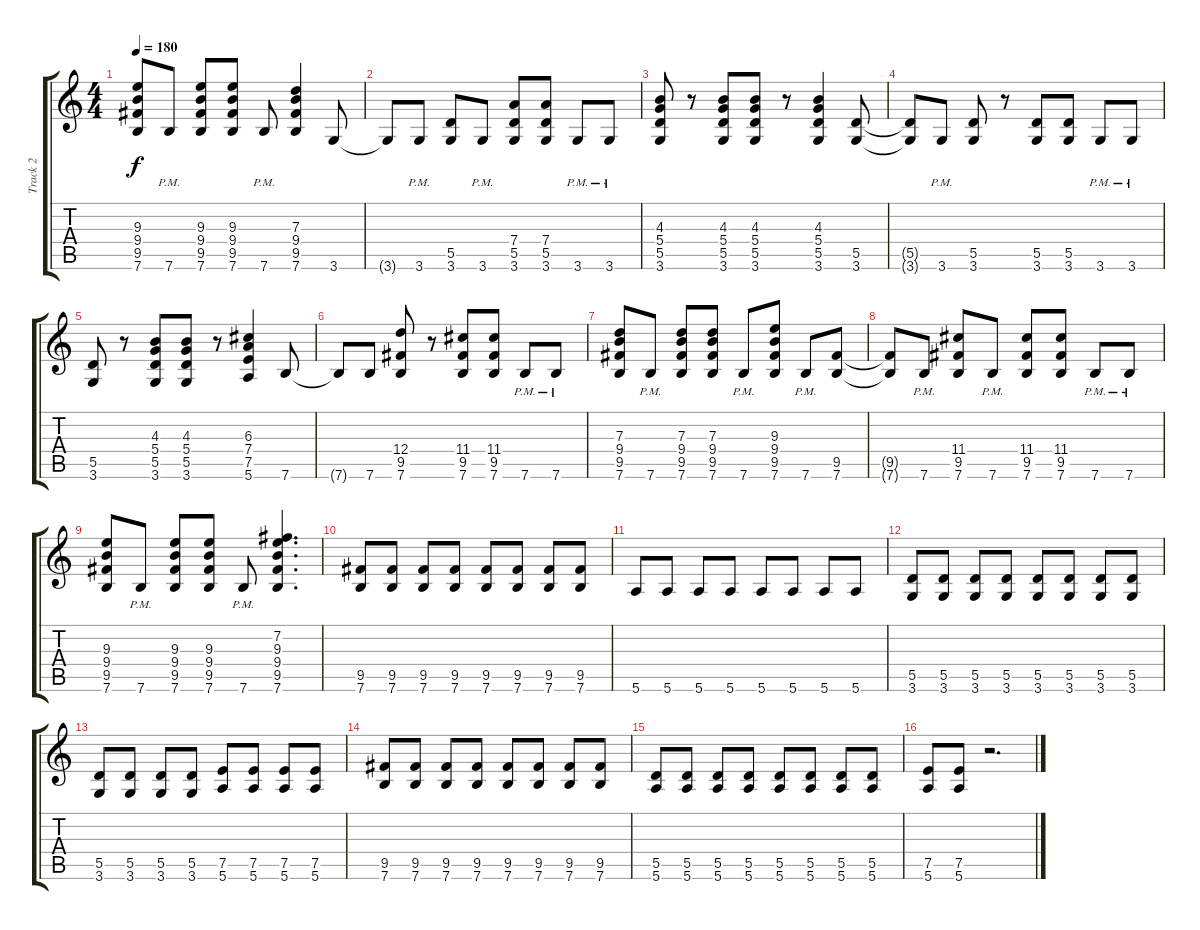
\track ("Track 2" "Track 2") {instrument distortionguitar}
\staff {score tabs}
\tuning (E4 B3 G3 D3 A2 E2) {hide}
\ts (4 4)
\tempo 180
\clef g2
\ks c
(9.3 9.4 9.5 7.6).8{dy f} 7.6{pm}.8 (9.3 9.4 9.5 7.6).8 (9.3 9.4 9.5 7.6).8 7.6{pm}.8 (7.3 9.4 9.5 7.6).4 3.6.8 |
3.6{t}.8 3.6{pm}.8 (5.5 3.6).8 3.6{pm}.8 (7.4 5.5 3.6).8 (7.4 5.5 3.6).8 3.6{pm}.8 3.6{pm}.8 |
(4.3 5.4 5.5 3.6).8 r.8 (4.3 5.4 5.5 3.6).8 (4.3 5.4 5.5 3.6).8 r.8 (4.3 5.4 5.5 3.6).4 (5.5 3.6).8 |
(5.5{t} 3.6{t}).8 3.6{pm}.8 (5.5 3.6).8 r.8 (5.5 3.6).8 (5.5 3.6).8 3.6{pm}.8 3.6{pm}.8 |
(5.5 3.6).8 r.8 (4.3 5.4 5.5 3.6).8 (4.3 5.4 5.5 3.6).8 r.8 (6.3 7.4 7.5 5.6).4 7.6.8 |
7.6{t}.8 7.6.8 (12.4 9.5 7.6).8 r.8 (11.4 9.5 7.6).8 (11.4 9.5 7.6).8 7.6{pm}.8 7.6{pm}.8 |
(7.3 9.4 9.5 7.6).8 7.6{pm}.8 (7.3 9.4 9.5 7.6).8 (7.3 9.4 9.5 7.6).8 7.6{pm}.8 (9.3 9.4 9.5 7.6).8 7.6{pm}.8 (9.5 7.6).8 |
(9.5{t} 7.6{t}).8 7.6{pm}.8 (11.4 9.5 7.6).8 7.6{pm}.8 (11.4 9.5 7.6).8 (11.4 9.5 7.6).8 7.6{pm}.8 7.6{pm}.8 |
(9.3 9.4 9.5 7.6).8 7.6{pm}.8 (9.3 9.4 9.5 7.6).8 (9.3 9.4 9.5 7.6).8 7.6{pm}.8 (7.2 9.3 9.4 9.5 7.6).4{d} |
(9.5 7.6).8 (9.5 7.6).8 (9.5 7.6).8 (9.5 7.6).8 (9.5 7.6).8 (9.5 7.6).8 (9.5 7.6).8 (9.5 7.6).8 |
5.6.8 5.6.8 5.6.8 5.6.8 5.6.8 5.6.8 5.6.8 5.6.8 |
(5.5 3.6).8 (5.5 3.6).8 (5.5 3.6).8 (5.5 3.6).8 (5.5 3.6).8 (5.5 3.6).8 (5.5 3.6).8 (5.5 3.6).8 |
(5.5 3.6).8 (5.5 3.6).8 (5.5 3.6).8 (5.5 3.6).8 (7.5 5.6).8 (7.5 5.6).8 (7.5 5.6).8 (7.5 5.6).8 |
(9.5 7.6).8 (9.5 7.6).8 (9.5 7.6).8 (9.5 7.6).8 (9.5 7.6).8 (9.5 7.6).8 (9.5 7.6).8 (9.5 7.6).8 |
(5.5 5.6).8 (5.5 5.6).8 (5.5 5.6).8 (5.5 5.6).8 (5.5 5.6).8 (5.5 5.6).8 (5.5 5.6).8 (5.5 5.6).8 |
(7.5 5.6).8 (7.5 5.6).8 r.2{d}
